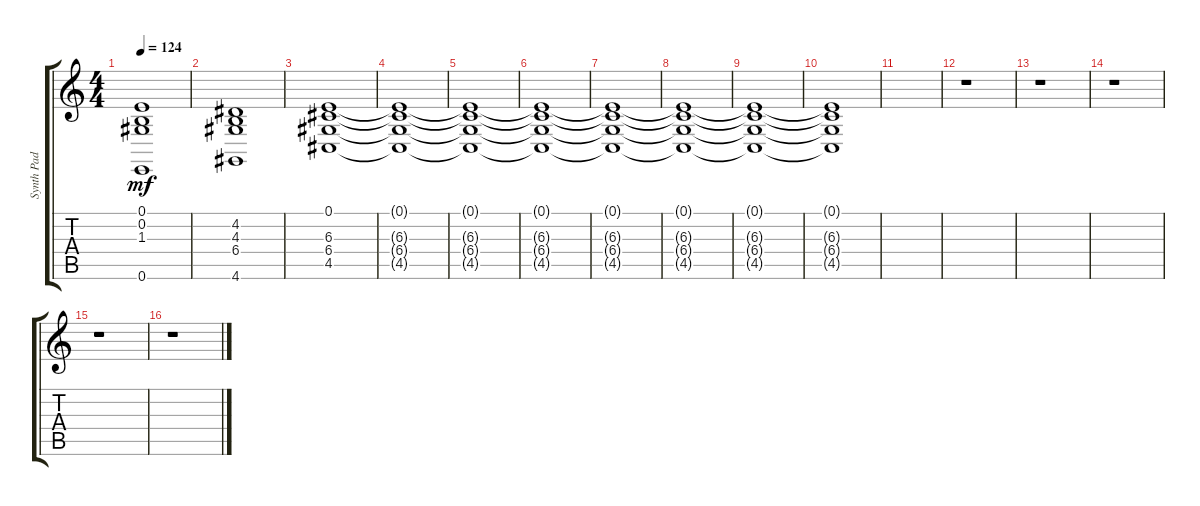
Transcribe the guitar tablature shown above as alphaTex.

\track ("Synth Pad" "Synth Pad") {instrument pad2warm}
\staff {score tabs}
\tuning (E4 B3 G3 D3 A2 E2) {hide}
\ts (4 4)
\tempo 124
\clef g2
\ks c
(0.1 0.2 1.3 0.6).1{dy mf} |
(4.2 4.3 6.4 4.6).1 |
(0.1 6.3 6.4 4.5).1 |
(0.1{t} 6.3{t} 6.4{t} 4.5{t}).1 |
(0.1{t} 6.3{t} 6.4{t} 4.5{t}).1 |
(0.1{t} 6.3{t} 6.4{t} 4.5{t}).1 |
(0.1{t} 6.3{t} 6.4{t} 4.5{t}).1 |
(0.1{t} 6.3{t} 6.4{t} 4.5{t}).1 |
(0.1{t} 6.3{t} 6.4{t} 4.5{t}).1 |
(0.1{t} 6.3{t} 6.4{t} 4.5{t}).1 |
|
r.1 |
r.1 |
r.1 |
r.1 |
r.1
